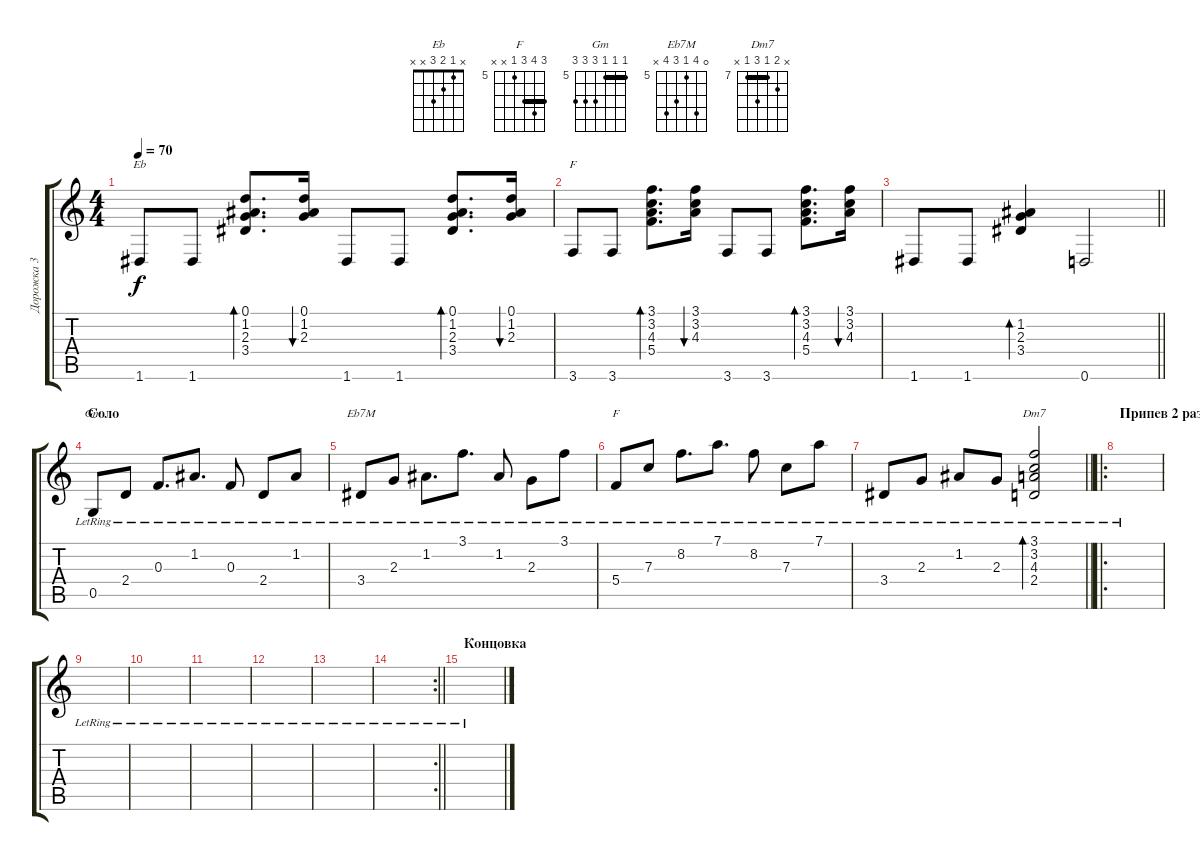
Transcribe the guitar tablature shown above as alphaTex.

\track ("Дорожка 3" "Дорожка 3") {instrument electricguitarclean}
\staff {score tabs}
\tuning (D4 A3 F3 C3 G2 D2) {hide}
\chord ("Eb" x 1 2 3 x x)
\chord ("F" 3 3 4 5 5 5) {firstfret 3 barre 3}
\chord ("Gm" 5 5 5 7 7 7) {firstfret 5 barre 5}
\chord ("Eb7M" 0 8 5 7 8 x) {firstfret 5}
\chord ("F" 7 8 7 5 x x) {firstfret 5 barre 7}
\chord ("Dm7" x 8 7 9 7 x) {firstfret 7 barre 7}
\ts (4 4)
\tempo 70
\clef g2
\ks aminor
1.6.8{ch "Eb" dy f} 1.6.8 (0.1 1.2 2.3 3.4).8{d bd 30} (0.1 1.2 2.3).16{bu 30} 1.6.8 1.6.8 (0.1 1.2 2.3 3.4).8{d bd 30} (0.1 1.2 2.3).16{bu 30} |
3.6.8{ch "F"} 3.6.8 (3.1 3.2 4.3 5.4).8{d bd 30} (3.1 3.2 4.3).16{bu 30} 3.6.8 3.6.8 (3.1 3.2 4.3 5.4).8{d bd 30} (3.1 3.2 4.3).16{bu 30} |
\barLineRight lightlight
1.6.8 1.6.8 (1.2 2.3 3.4).4{bd 30} 0.6.2 |
\section ("" "Соло")
0.5{lr}.8{ch "Gm"} 2.4{lr}.8 0.3{lr}.8{d} 1.2{lr}.8{d} 0.3{lr}.8 2.4{lr}.8 1.2{lr}.8 |
3.4{lr}.8{ch "Eb7M"} 2.3{lr}.8 1.2{lr}.8{d} 3.1{lr}.8{d} 1.2{lr}.8 2.3{lr}.8 3.1{lr}.8 |
5.4{lr}.8{ch "F"} 7.3{lr}.8 8.2{lr}.8{d} 7.1{lr}.8{d} 8.2{lr}.8 7.3{lr}.8 7.1{lr}.8 |
\barLineRight lightlight
3.4{lr}.8 2.3{lr}.8 1.2{lr}.8 2.3{lr}.8 (3.1{lr} 3.2{lr} 4.3{lr} 2.4{lr}).2{bd 120 ch "Dm7"} |
\ro
\section ("" "Припев 2 раза")
|
|
|
|
|
|
\rc 2
\barLineRight lightlight
|
\section ("" "Концовка")
